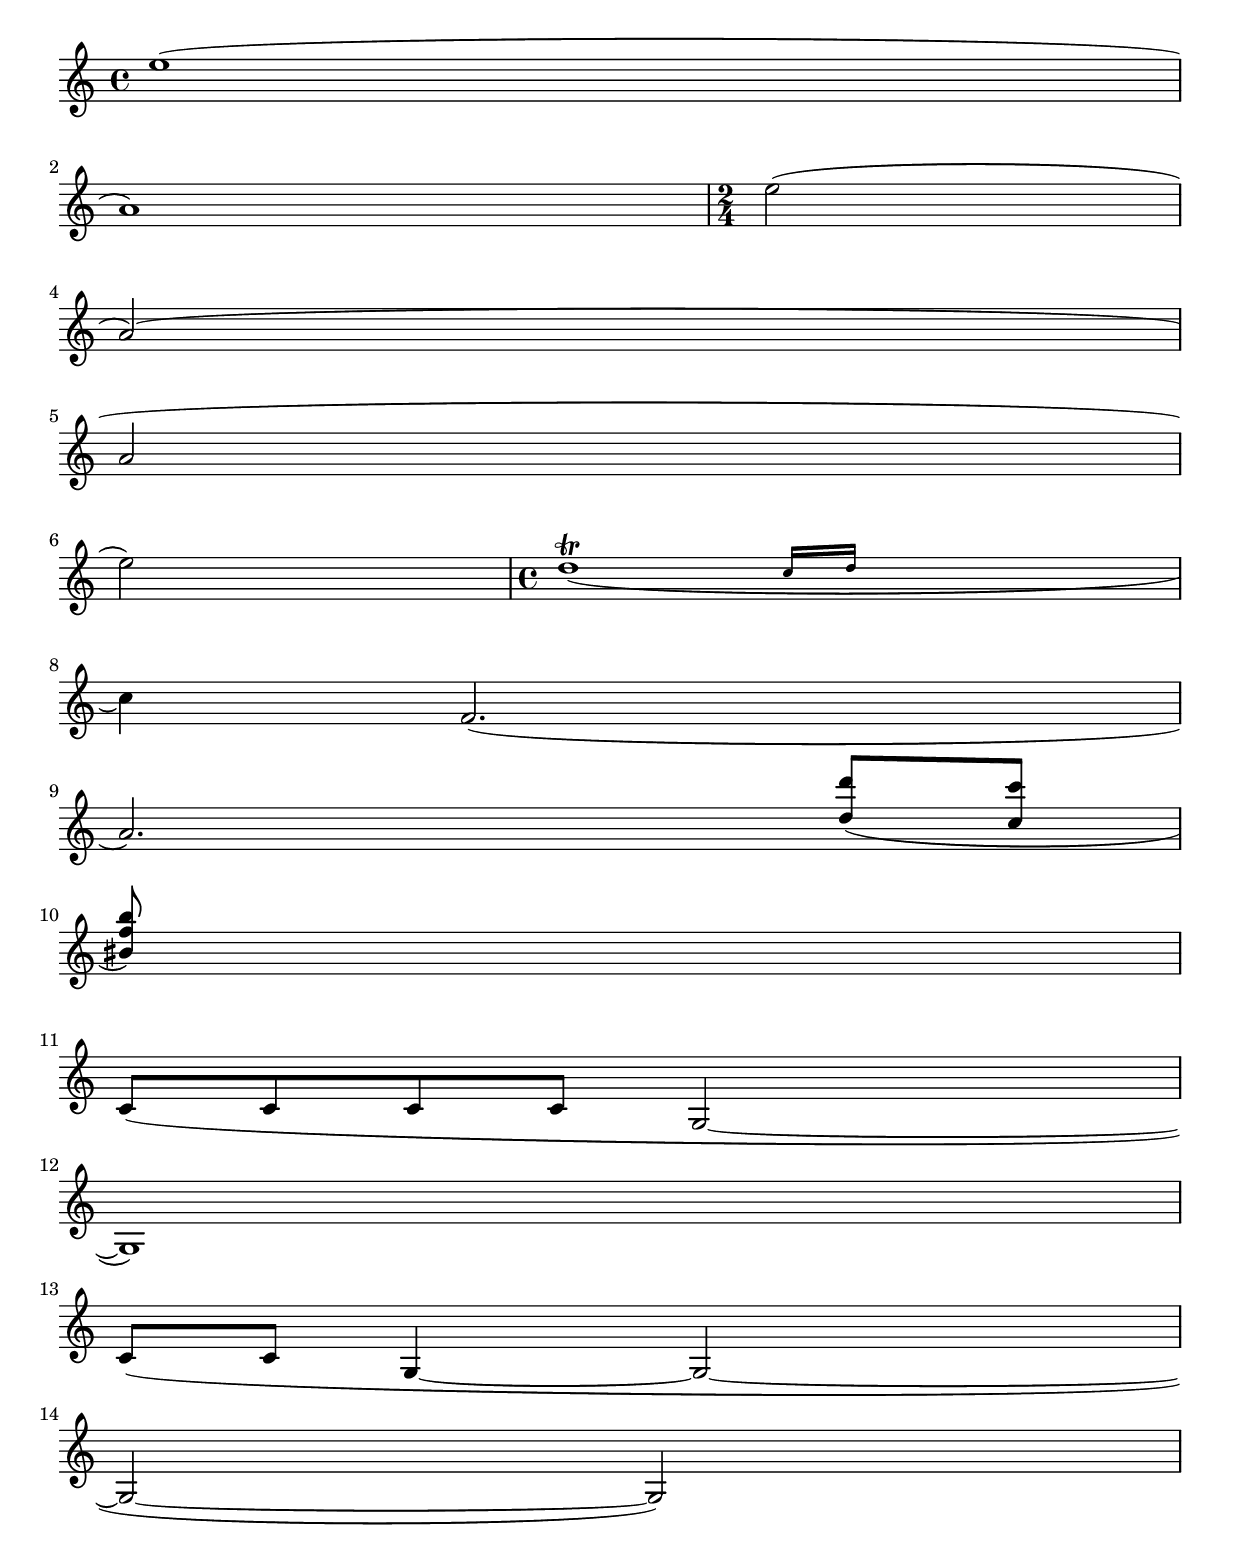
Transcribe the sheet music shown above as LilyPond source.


\version "2.3.22"

\header{
texidoc="
Across line breaks, slurs behave nicely.  On the left, they extend to
just after the preferatory matter, and on the right to the end of the
staff.  A slur should follow the same vertical direction it would have
in unbroken state.
"
}
\layout {
    linewidth=40.\mm
    indent=0.
}

\relative c''{
    e1( \break a,)
    \time 2/4
    e'2( \break a,)(\break
    a2\break
    e'2)
    \time 4/4
    << d1_(\trill
       { s2 \grace {
	   c16[ d] 
       } }
     >>
    \break 
    c4) f='2.(\break
    a2.)
    \stemUp
    <d='' d'>8( <c c'> \break
    <bis f' b>) s2..\break
    \stemNeutral
    \relative  { c'8[( c c c] g2 ~ | \break
		g1) | \break
		\slurDown c8[( c] g4 ~ g2 ~ | \break
		g2 ~ g2) }
}

